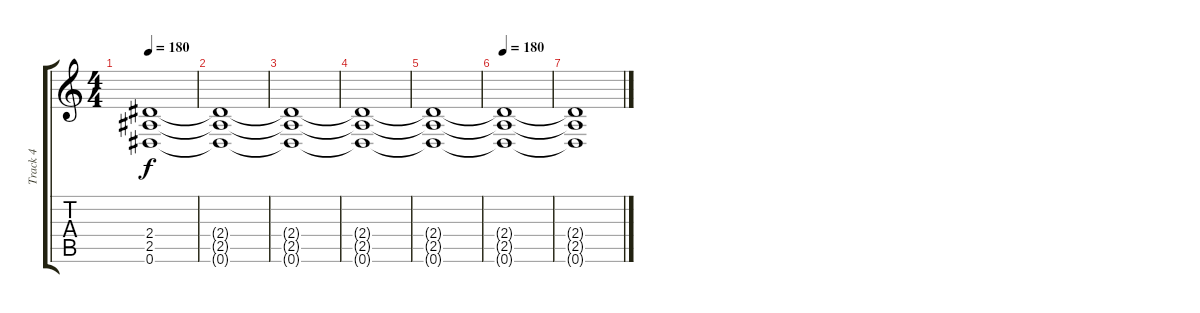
\track ("Track 4" "Track 4") {instrument overdrivenguitar}
\staff {score tabs}
\tuning (Eb4 Bb3 Gb3 Db3 Ab2 Eb2) {hide}
\ts (4 4)
\tempo 180
\clef g2
\ks c
(2.4 2.5 0.6).1{dy f} |
(2.4{t} 2.5{t} 0.6{t}).1 |
(2.4{t} 2.5{t} 0.6{t}).1 |
(2.4{t} 2.5{t} 0.6{t}).1 |
(2.4{t} 2.5{t} 0.6{t}).1 |
\tempo 180
(2.4{t} 2.5{t} 0.6{t}).1 |
(2.4{t} 2.5{t} 0.6{t}).1
